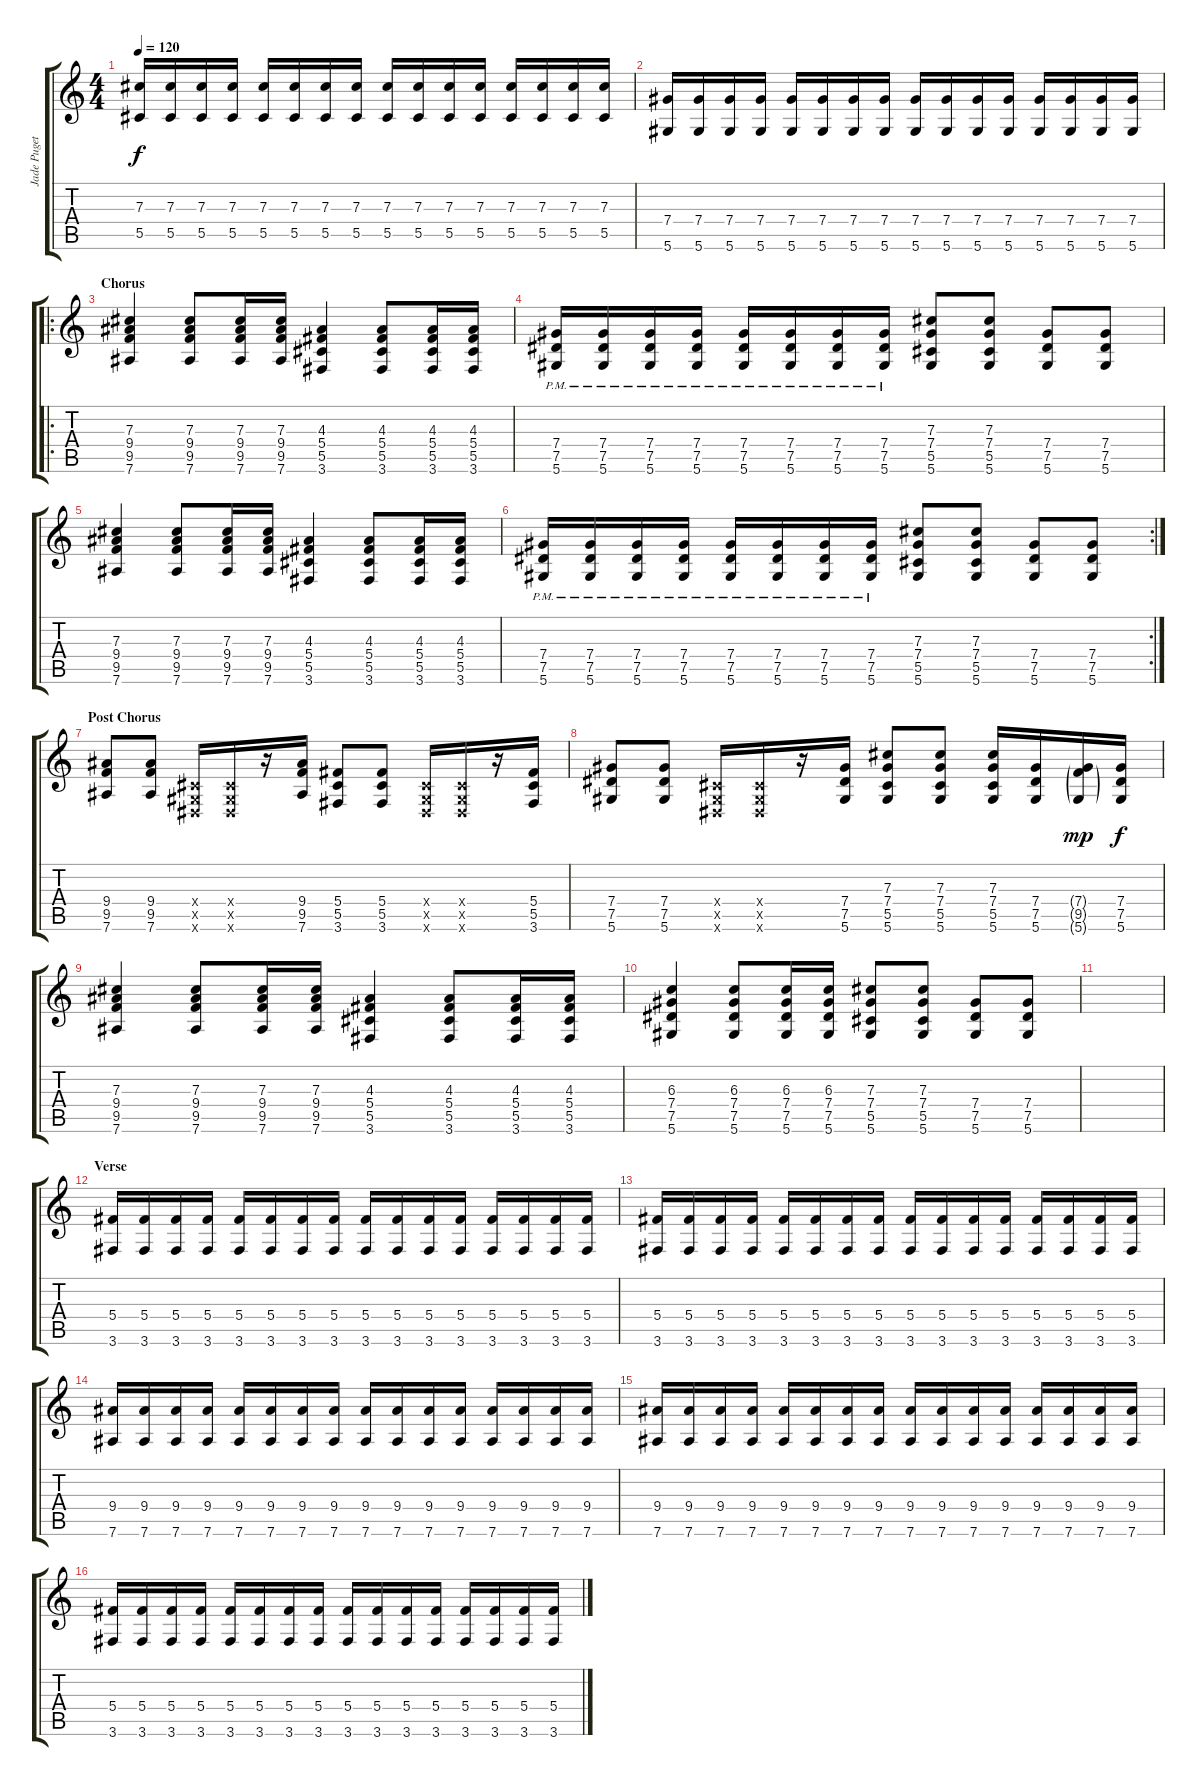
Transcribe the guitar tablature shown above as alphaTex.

\track ("Jade Puget-Guitar" "Jade Puget") {instrument distortionguitar}
\staff {score tabs}
\tuning (Eb4 Bb3 Gb3 Db3 Ab2 Eb2) {hide}
\ts (4 4)
\tempo 120
\clef g2
\ks c
(7.3 5.5).16{dy f} (7.3 5.5).16 (7.3 5.5).16 (7.3 5.5).16 (7.3 5.5).16 (7.3 5.5).16 (7.3 5.5).16 (7.3 5.5).16 (7.3 5.5).16 (7.3 5.5).16 (7.3 5.5).16 (7.3 5.5).16 (7.3 5.5).16 (7.3 5.5).16 (7.3 5.5).16 (7.3 5.5).16 |
(7.4 5.6).16 (7.4 5.6).16 (7.4 5.6).16 (7.4 5.6).16 (7.4 5.6).16 (7.4 5.6).16 (7.4 5.6).16 (7.4 5.6).16 (7.4 5.6).16 (7.4 5.6).16 (7.4 5.6).16 (7.4 5.6).16 (7.4 5.6).16 (7.4 5.6).16 (7.4 5.6).16 (7.4 5.6).16 |
\ro
\section ("" "Chorus")
(7.3 9.4 9.5 7.6).4 (7.3 9.4 9.5 7.6).8 (7.3 9.4 9.5 7.6).16 (7.3 9.4 9.5 7.6).16 (4.3 5.4 5.5 3.6).4 (4.3 5.4 5.5 3.6).8 (4.3 5.4 5.5 3.6).16 (4.3 5.4 5.5 3.6).16 |
(7.4{pm} 7.5{pm} 5.6{pm}).16 (7.4{pm} 7.5{pm} 5.6{pm}).16 (7.4{pm} 7.5{pm} 5.6{pm}).16 (7.4{pm} 7.5{pm} 5.6{pm}).16 (7.4{pm} 7.5{pm} 5.6{pm}).16 (7.4{pm} 7.5{pm} 5.6{pm}).16 (7.4{pm} 7.5{pm} 5.6{pm}).16 (7.4{pm} 7.5{pm} 5.6{pm}).16 (7.3 7.4 5.5 5.6).8 (7.3 7.4 5.5 5.6).8 (7.4 7.5 5.6).8 (7.4 7.5 5.6).8 |
(7.3 9.4 9.5 7.6).4 (7.3 9.4 9.5 7.6).8 (7.3 9.4 9.5 7.6).16 (7.3 9.4 9.5 7.6).16 (4.3 5.4 5.5 3.6).4 (4.3 5.4 5.5 3.6).8 (4.3 5.4 5.5 3.6).16 (4.3 5.4 5.5 3.6).16 |
\rc 2
(7.4{pm} 7.5{pm} 5.6{pm}).16 (7.4{pm} 7.5{pm} 5.6{pm}).16 (7.4{pm} 7.5{pm} 5.6{pm}).16 (7.4{pm} 7.5{pm} 5.6{pm}).16 (7.4{pm} 7.5{pm} 5.6{pm}).16 (7.4{pm} 7.5{pm} 5.6{pm}).16 (7.4{pm} 7.5{pm} 5.6{pm}).16 (7.4{pm} 7.5{pm} 5.6{pm}).16 (7.3 7.4 5.5 5.6).8 (7.3 7.4 5.5 5.6).8 (7.4 7.5 5.6).8 (7.4 7.5 5.6).8 |
\section ("" "Post Chorus")
(9.4 9.5 7.6).8 (9.4 9.5 7.6).8 (0.4{x} 0.5{x} 0.6{x}).16 (0.4{x} 0.5{x} 0.6{x}).16 r.16 (9.4 9.5 7.6).16 (5.4 5.5 3.6).8 (5.4 5.5 3.6).8 (0.4{x} 0.5{x} 0.6{x}).16 (0.4{x} 0.5{x} 0.6{x}).16 r.16 (5.4 5.5 3.6).16 |
(7.4 7.5 5.6).8 (7.4 7.5 5.6).8 (0.4{x} 0.5{x} 0.6{x}).16 (0.4{x} 0.5{x} 0.6{x}).16 r.16 (7.4 7.5 5.6).16 (7.3 7.4 5.5 5.6).8 (7.3 7.4 5.5 5.6).8 (7.3 7.4 5.5 5.6).16 (7.4 7.5 5.6).16 (7.4{g} 9.5{g} 5.6{g}).16{dy mp} (7.4 7.5 5.6).16{dy f} |
(7.3 9.4 9.5 7.6).4 (7.3 9.4 9.5 7.6).8 (7.3 9.4 9.5 7.6).16 (7.3 9.4 9.5 7.6).16 (4.3 5.4 5.5 3.6).4 (4.3 5.4 5.5 3.6).8 (4.3 5.4 5.5 3.6).16 (4.3 5.4 5.5 3.6).16 |
(6.3 7.4 7.5 5.6).4 (6.3 7.4 7.5 5.6).8 (6.3 7.4 7.5 5.6).16 (6.3 7.4 7.5 5.6).16 (7.3 7.4 5.5 5.6).8 (7.3 7.4 5.5 5.6).8 (7.4 7.5 5.6).8 (7.4 7.5 5.6).8 |
|
\section ("" "Verse")
(5.4 3.6).16 (5.4 3.6).16 (5.4 3.6).16 (5.4 3.6).16 (5.4 3.6).16 (5.4 3.6).16 (5.4 3.6).16 (5.4 3.6).16 (5.4 3.6).16 (5.4 3.6).16 (5.4 3.6).16 (5.4 3.6).16 (5.4 3.6).16 (5.4 3.6).16 (5.4 3.6).16 (5.4 3.6).16 |
(5.4 3.6).16 (5.4 3.6).16 (5.4 3.6).16 (5.4 3.6).16 (5.4 3.6).16 (5.4 3.6).16 (5.4 3.6).16 (5.4 3.6).16 (5.4 3.6).16 (5.4 3.6).16 (5.4 3.6).16 (5.4 3.6).16 (5.4 3.6).16 (5.4 3.6).16 (5.4 3.6).16 (5.4 3.6).16 |
(9.4 7.6).16 (9.4 7.6).16 (9.4 7.6).16 (9.4 7.6).16 (9.4 7.6).16 (9.4 7.6).16 (9.4 7.6).16 (9.4 7.6).16 (9.4 7.6).16 (9.4 7.6).16 (9.4 7.6).16 (9.4 7.6).16 (9.4 7.6).16 (9.4 7.6).16 (9.4 7.6).16 (9.4 7.6).16 |
(9.4 7.6).16 (9.4 7.6).16 (9.4 7.6).16 (9.4 7.6).16 (9.4 7.6).16 (9.4 7.6).16 (9.4 7.6).16 (9.4 7.6).16 (9.4 7.6).16 (9.4 7.6).16 (9.4 7.6).16 (9.4 7.6).16 (9.4 7.6).16 (9.4 7.6).16 (9.4 7.6).16 (9.4 7.6).16 |
(5.4 3.6).16 (5.4 3.6).16 (5.4 3.6).16 (5.4 3.6).16 (5.4 3.6).16 (5.4 3.6).16 (5.4 3.6).16 (5.4 3.6).16 (5.4 3.6).16 (5.4 3.6).16 (5.4 3.6).16 (5.4 3.6).16 (5.4 3.6).16 (5.4 3.6).16 (5.4 3.6).16 (5.4 3.6).16
